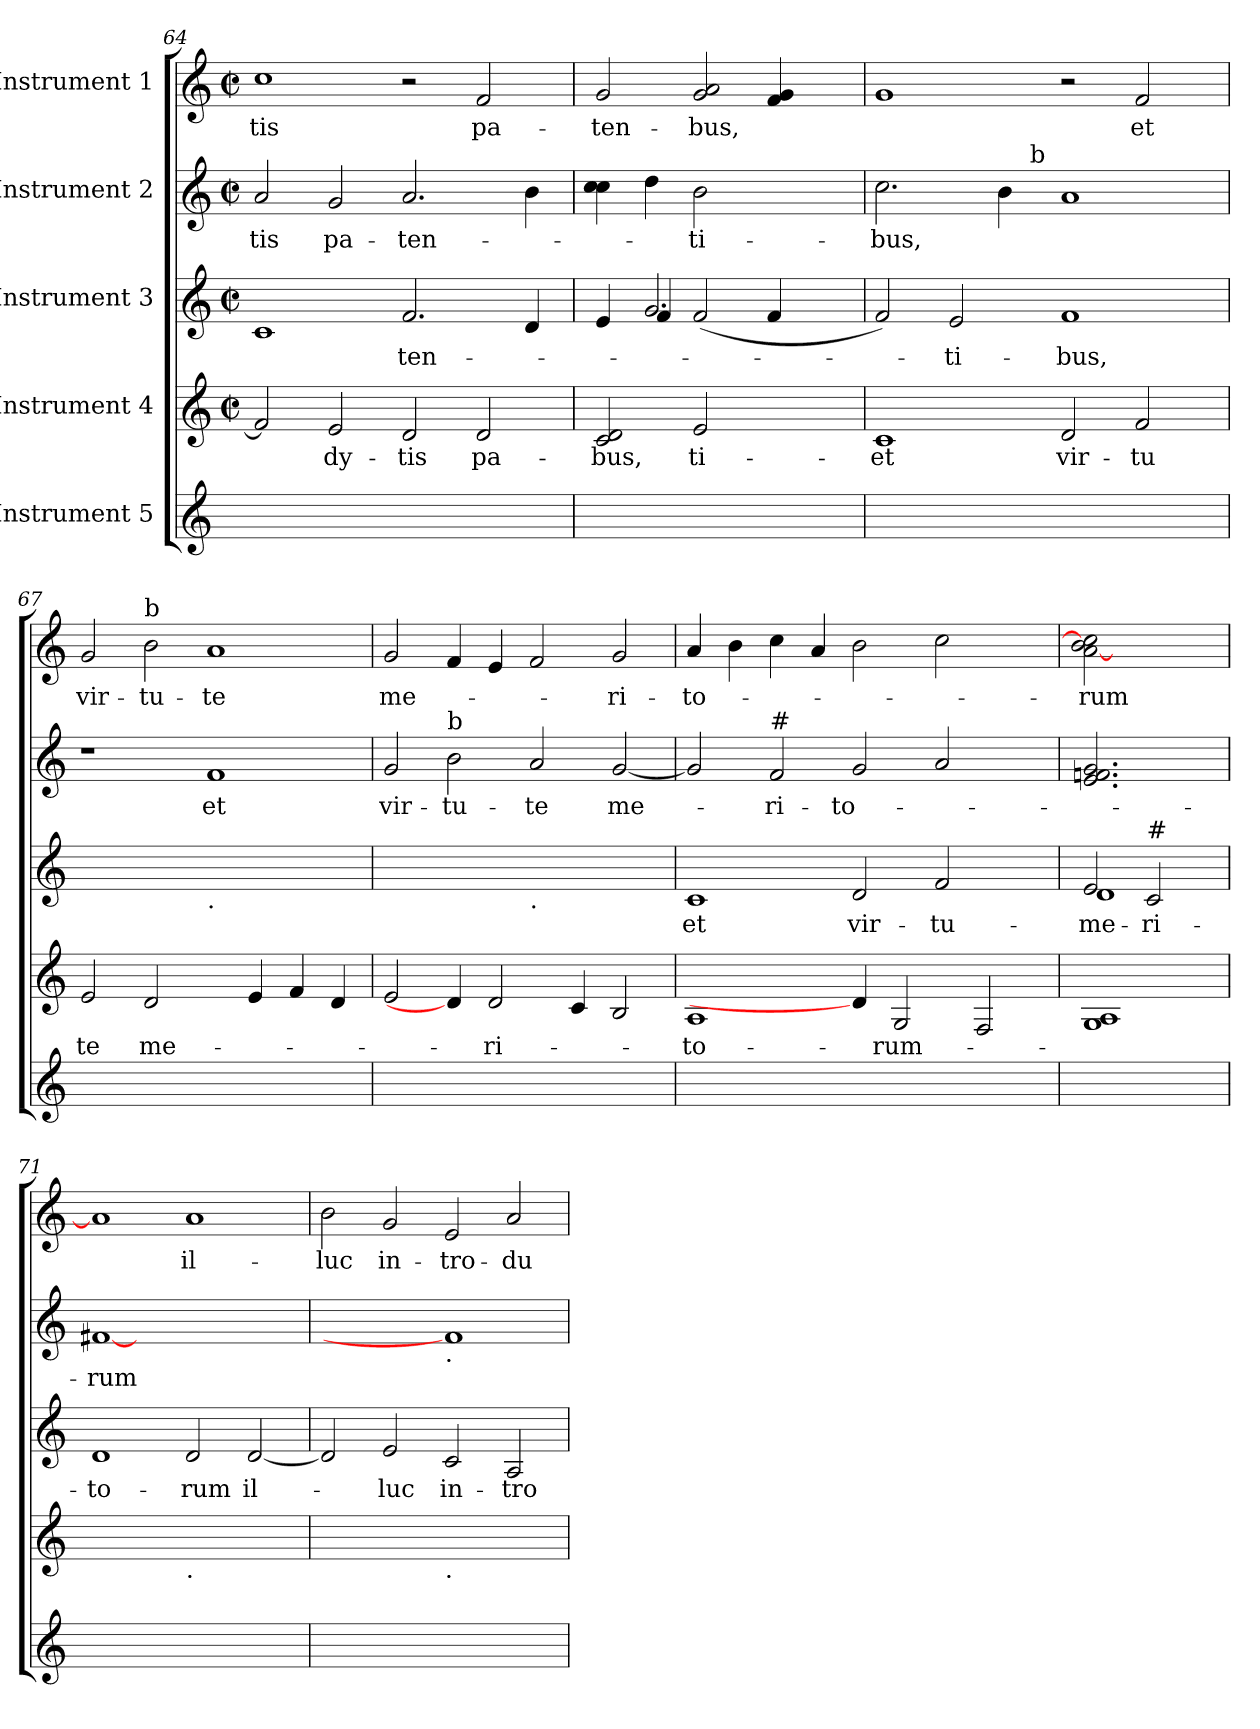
**kern	**kern	**text	**kern	**text	**kern	**text	**kern	**text
*part5	*part4	*part4	*part3	*part3	*part2	*part2	*part1	*part1
*staff5	*staff4	*staff4	*staff3	*staff3	*staff2	*staff2	*staff1	*staff1
*I"Instrument 5	*I"Instrument 4	*	*I"Instrument 3	*	*I"Instrument 2	*	*I"Instrument 1	*
*clefG2	*clefG2	*	*clefG2	*	*clefG2	*	*clefG2	*
*k[]	*k[]	*	*k[]	*	*k[]	*	*k[]	*
*	*M2/2	*	*M2/2	*	*M2/2	*	*M2/2	*
*	*met(c|)	*	*met(c|)	*	*met(c|)	*	*met(c|)	*
=64	=64	=64	=64	=64	=64	=64	=64	=64
!	!	!	!	!	!	!LO:LY:b	!	!LO:LY:b
1ryy	2f/]	.	1c	.	2a/	-tis	1cc	-tis
!	!	!LO:LY:b	!	!	!	!LO:LY:b	!	!
.	2e/	-dy-	.	.	2g/	pa-	.	.
!	!	!LO:LY:b	!	!LO:LY:b	!	!LO:LY:b	!	!
1ryy	2d/	-tis	2.f/	-ten-	2.a/	-ten-	2r	.
!	!	!LO:LY:b	!	!	!	!	!	!LO:LY:b
.	2d/	pa-	.	.	.	.	2f/	pa-
.	.	.	4d/	.	4b\	.	.	.
=65	=65	=65	=65	=65	=65	=65	=65	=65
!	!	!LO:LY:b	!	!	!	!	!	!LO:LY:b
*	*	*	*^	*	*^	*	*	*
1ryy	2c 2d	-bus,	4e/	4ryy	.	4cc 4cc	4ryy	.	2g/	-ten-
.	.	.	2.g/	4f/	.	4ryy	4dd\	.	.	.
!	!	!LO:LY:b	!	!	!	!	!	!LO:LY:b	!	!LO:LY:b
.	2e/	-ti-	.	(>2f/	.	2b\	2ryy	-ti-	2g/ 2a/	-bus,
2ryy	4ryy	.	4f/	2ryy	.	2ryy	2ryy	.	4f/ 4g/	.
.	4ryy	.	4ryy	.	.	.	.	.	4ryy	.
*	*	*	*v	*v	*	*	*	*	*	*
!!LO:PB:g=z
=66	=66	=66	=66	=66	=66	=66	=66	=66	=66
!	!	!LO:LY:b	!	!	!	!	!LO:LY:b	!	!
1ryy	1c	et	2f/)	.	2.cc\	2..ryy	-bus,	1g	.
!	!	!	!	!LO:LY:b	!	!	!	!	!
.	.	.	2e/	-ti-	.	.	.	.	.
.	.	.	.	.	4b\	.	.	.	.
!	!	!	!	!	!	!LO:TX:a:t=b	!	!	!
.	.	.	.	.	.	1ryy	.	.	.
!	!	!LO:LY:b	!	!LO:LY:b	!	!	!	!	!
1ryy	2d/	vir-	1f	-bus,	1a	.	.	2r	.
!	!	!LO:LY:b	!	!	!	!	!	!	!LO:LY:b
.	2f/	-tu	.	.	.	.	.	2f/	et
.	.	.	.	.	.	8ryy	.	.	.
=67	=67	=67	=67	=67	=67	=67	=67	=67	=67
!	!	!LO:LY:b	!	!	!	!	!	!	!LO:LY:b
*	*	*	*	*	*v	*v	*	*	*
1ryy	2e/	te	1ryy	.	1r	.	2g/	vir-
!	!	!	!	!	!	!	!LO:TX:a:t=b	!
!	!	!LO:LY:b	!	!	!	!	!	!LO:LY:b
.	[2d/	me-	.	.	.	.	2b\	-tu-
!	!	!	!LO:TX:b:t=.	!	!	!	!	!
!	!	!	!	!	!	!LO:LY:b	!	!LO:LY:b
1ryy	4ryy	.	1ryy	.	1f	et	1a	-te
.	4e/	.	.	.	.	.	.	.
.	4f/	.	.	.	.	.	.	.
.	4d/	.	.	.	.	.	.	.
=68	=68	=68	=68	=68	=68	=68	=68	=68
!	!	!	!	!	!	!LO:LY:b	!	!LO:LY:b
1ryy	2e/	.	1ryy	.	2g/	vir-	2g/	me-
!	!	!	!	!	!LO:TX:a:t=b	!	!	!
!	!	!	!	!	!	!LO:LY:b	!	!
.	4d/]	.	.	.	2b\	-tu-	4f/	.
!	!	!LO:LY:b	!	!	!	!	!	!
.	[2d/	-ri-	.	.	.	.	4e/	.
!	!	!	!LO:TX:b:t=.	!	!	!	!	!
!	!	!	!	!	!	!LO:LY:b	!	!
1ryy	.	.	1ryy	.	2a/	-te	2f/	.
.	4c/	.	.	.	.	.	.	.
!	!	!	!	!	!	!LO:LY:b	!	!LO:LY:b
.	2B/	.	.	.	[<2g/	me-	2g/	-ri-
=69	=69	=69	=69	=69	=69	=69	=69	=69
!	!	!LO:LY:b	!	!LO:LY:b	!	!	!	!LO:LY:b
1ryy	1A	-to-	1c	et	2g/]	.	4a/	-to-
.	.	.	.	.	.	.	4b\	.
!	!	!	!	!	!LO:TX:a:t=#	!	!	!
!	!	!	!	!	!	!LO:LY:b	!	!
.	.	.	.	.	2f/	-ri-	4cc\	.
.	.	.	.	.	.	.	4a/	.
!	!	!	!	!LO:LY:b	!	!LO:LY:b	!	!
1ryy	4d/]	.	2d/	vir-	2g/	-to-	2b\	.
!	!	!LO:LY:b	!	!	!	!	!	!
.	2G/	-rum-	.	.	.	.	.	.
!	!	!	!	!LO:LY:b	!	!	!	!
.	.	.	2f/	-tu-	2a/	.	[>2cc\	.
.	2F/	.	.	.	.	.	.	.
4ryy	.	.	4ryy	.	4ryy	.	4ryy	.
=70	=70	=70	=70	=70	=70	=70	=70	=70
!	!	!	!	!LO:LY:b	!	!	!	!
*	*	*	*^	*	*	*	*	*
!	!	!	!	!	!LO:LY:b	!	!	!	!LO:LY:b
1ryy	1G 1A	.	2e/	1d	me-	2.e 2.fn 2.g	.	[<2a 2b 2cc]	-rum
!	!	!	!LO:TX:a:t=#	!	!	!	!	!	!
!	!	!	!	!	!LO:LY:b	!	!	!	!
.	.	.	2c/	.	-ri-	.	.	2ryy	.
.	.	.	.	.	.	4ryy	.	.	.
*	*	*	*v	*v	*	*	*	*	*
=71	=71	=71	=71	=71	=71	=71	=71	=71
!	!	!	!	!LO:LY:b	!	!LO:LY:b	!	!
1ryy	1ryy	.	1d	-to-	[1f#X	-rum	1a]	.
!	!LO:TX:b:t=.	!	!	!	!	!	!	!
!	!	!	!	!LO:LY:b	!	!	!	!LO:LY:b
1ryy	1ryy	.	2d/	-rum	1ryy	.	1a	il-
!	!	!	!	!LO:LY:b	!	!	!	!
.	.	.	[<2d/	il-	.	.	.	.
!!LO:LB:g=z
=72	=72	=72	=72	=72	=72	=72	=72	=72
!	!	!	!	!	!	!	!	!LO:LY:b
1ryy	1ryy	.	2d/]	.	1ryy	.	2b\	-luc
!	!	!	!	!LO:LY:b	!	!	!	!LO:LY:b
.	.	.	2e/	-luc	.	.	2g/	in-
!	!	!	!	!	!LO:TX:b:t=.	!	!	!
!	!LO:TX:b:t=.	!	!	!	!	!	!	!
!	!	!	!	!LO:LY:b	!	!	!	!LO:LY:b
1ryy	1ryy	.	2c/	in-	1f#]	.	2e/	-tro-
!	!	!	!	!LO:LY:b	!	!	!	!LO:LY:b
.	.	.	2A/	-tro-	.	.	[>2a/	-du-
=	=	=	=	=	=	=	=	=
*-	*-	*-	*-	*-	*-	*-	*-	*-
